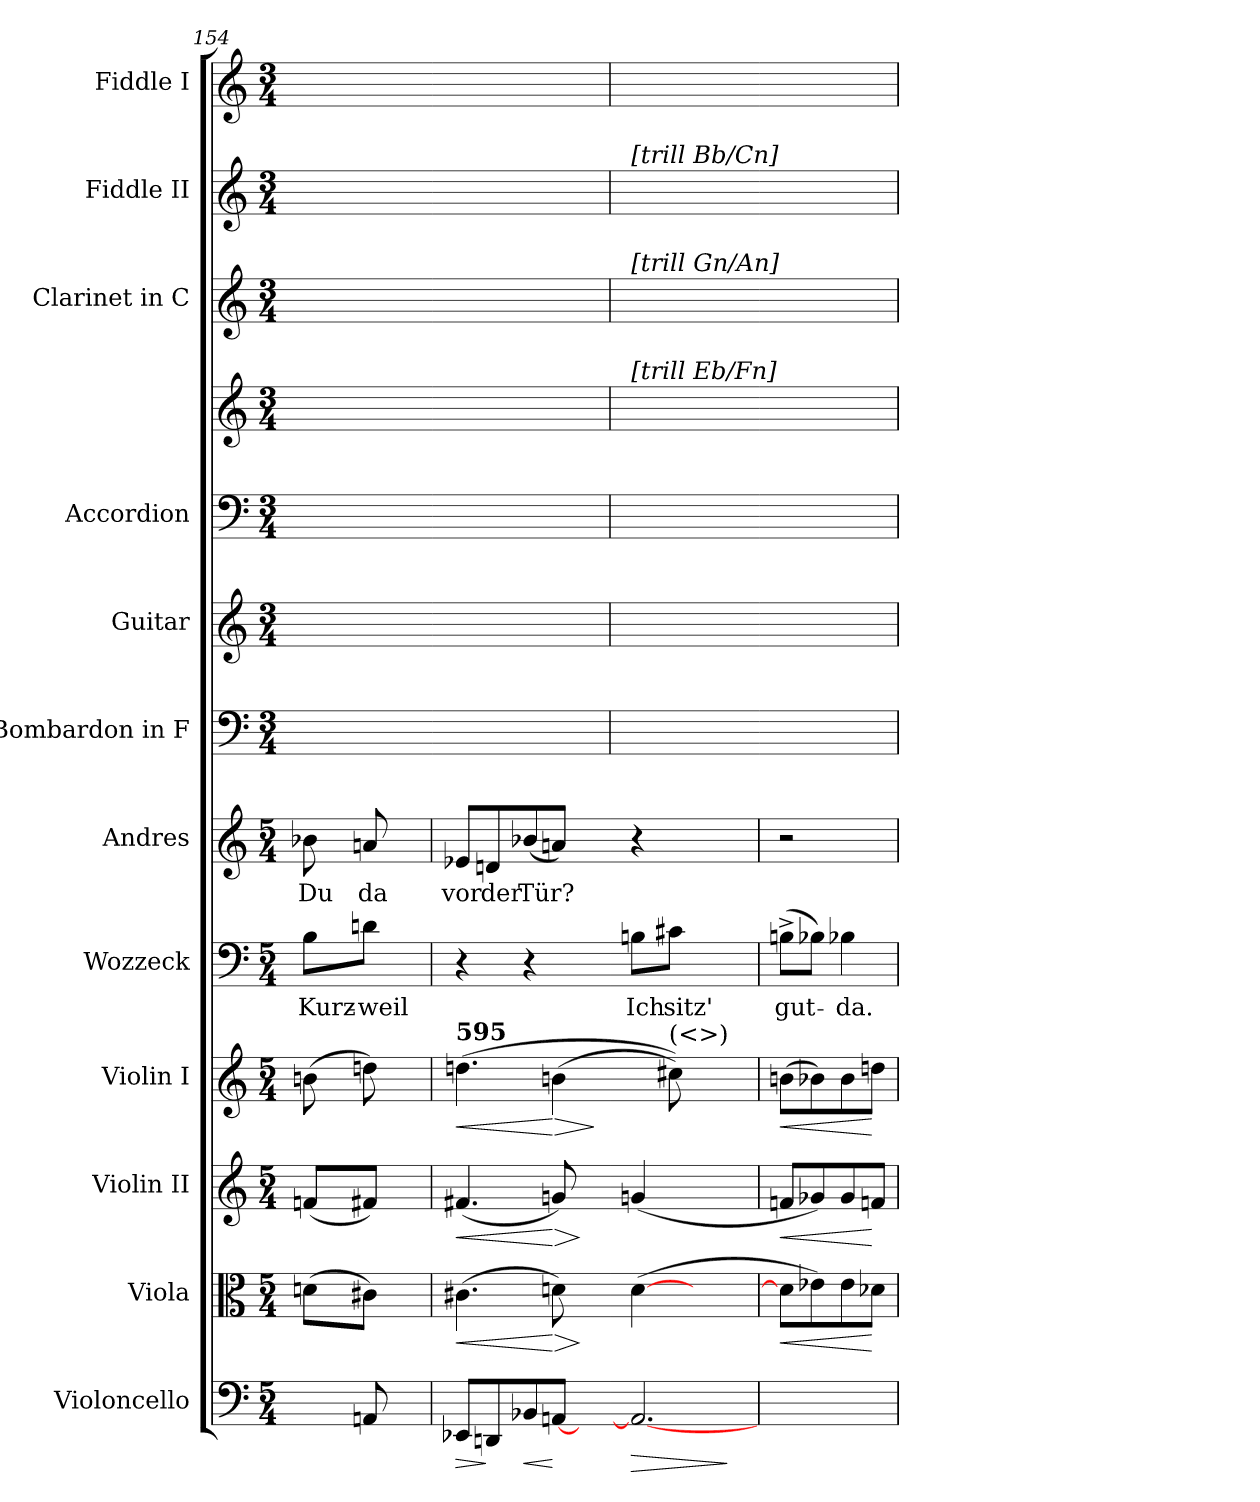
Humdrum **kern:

**kern	**dynam	**kern	**dynam	**kern	**dynam	**kern	**dynam	**kern	**text	**kern	**text	**kern	**kern	**kern	**kern	**kern	**kern	**kern
*part12	*part12	*part11	*part11	*part10	*part10	*part9	*part9	*part8	*part8	*part7	*part7	*part6	*part5	*part4	*part4	*part3	*part2	*part1
*staff13	*staff13	*staff12	*staff12	*staff11	*staff11	*staff10	*staff10	*staff9	*staff9	*staff8	*staff8	*staff7	*staff6	*staff5	*staff4	*staff3	*staff2	*staff1
*I"Violoncello	*	*I"Viola	*	*I"Violin II	*	*I"Violin I	*	*I"Wozzeck	*	*I"Andres	*	*I"Bombardon in F	*I"Guitar	*I"Accordion	*	*I"Clarinet in C	*I"Fiddle II	*I"Fiddle I
*I'Vc.	*	*I'Vla.	*	*I'Vln. II	*	*I'Vln. I	*	*I'Woz.	*	*I'And.	*	*	*I'Gtr.	*I'Acc	*	*I'Cl.	*I'Fid. II	*I'Fid. I
*clefF4	*	*clefC3	*	*clefG2	*	*clefG2	*	*clefF4	*	*clefG2	*	*clefF4	*clefG2	*clefF4	*clefG2	*clefG2	*clefG2	*clefG2
*	*	*	*	*	*	*	*	*	*	*ITrd7c12	*	*ITrd4c7	*ITrd7c12	*	*	*	*	*
*k[]	*	*k[]	*	*k[]	*	*k[]	*	*k[]	*	*k[]	*	*	*k[]	*k[]	*k[]	*k[]	*k[]	*k[]
*M5/4	*	*M5/4	*	*M5/4	*	*M5/4	*	*M5/4	*	*M5/4	*	*M3/4	*M3/4	*M3/4	*M3/4	*M3/4	*M3/4	*M3/4
=154	=154	=154	=154	=154	=154	=154	=154	=154	=154	=154	=154	=154	=154	=154	=154	=154	=154	=154
8ryy	.	(8dnL	.	(8fnL	.	(8bn	.	8B\L	Kurz-	8B-X	Du	8ryy	4ryy	2ryy	8ryy	8ryy	8ryy	8ryy
8AAn	.	8c#XJ)	.	8f#XJ)	.	8ddn)	.	8dn\J	weil	8An	da	8ryy	.	.	8ryy	8ryy	8ryy	8ryy
4ryy	.	4ryy	.	4ryy	.	4ryy	.	4ryy	.	4ryy	.	4ryy	4ryy	.	4ryy	4ryy	4ryy	4ryy
=	=-	=	=-	=	=-	=	=-	=	=-	=	=-	=-	=-	=-	=-	=-	=-	=-
!	!	!	!	!	!	!LO:TX:a:B:t=595	!	!	!	!	!	!	!	!	!	!	!	!
!	!LO:HP:b	!	!LO:HP:b	!	!LO:HP:b	!	!LO:HP:b	!	!	!	!	!	!	!	!	!	!	!
8EE-XL	>	(4.c#X	<	(4.f#X	<	(4.ddn	<	4r	.	8E-XL	vor	4ryy	4ryy	4ryy	8ryy	8ryy	8ryy	8ryy
8DDn	]	.	.	.	.	.	.	.	.	8Dn	der	.	.	.	8ryy	8ryy	8ryy	8ryy
!	!LO:HP:b	!	!	!	!	!	!	!	!	!	!	!	!	!	!	!	!	!
8BB-Xi	<	.	.	.	.	.	.	4r	.	(8B-X	Tür?	4ryy	4ryy	4ryy	8ryy	8ryy	8ryy	4ryy
!	!	!	!LO:HP:n=1:b	!	!LO:HP:n=1:b	!	!LO:HP:n=1:b	!	!	!	!	!	!	!	!	!	!	!
[8AAnJ	[	8dn)	[ >	8gn)	[ >	(4bn	[ >	.	.	8AnJ)	.	.	.	.	8ryy	8ryy	8ryy	.
8ryy	.	8ryy	]	8ryy	]	.	.	8ryy	.	8ryy	.	8ryy	8ryy	8ryy	8ryy	8ryy	8ryy	8ryy
.	.	.	.	.	.	.	]	.	.	.	.	.	.	.	.	.	.	.
=155-	=155	=155-	=155	=155-	=155	=155-	=155	=155-	=155	=155-	=155	=155	=155	=155	=155	=155	=155	=155
!	!	!	!	!	!	!	!	!	!	!	!	!	!	!	!	!	!LO:TX:a:t=[trill Bb/Cn]	!
!	!	!	!	!	!	!	!	!	!	!	!	!	!	!	!	!LO:TX:a:t=[trill Gn/An]	!	!
!	!	!	!	!	!	!	!	!	!	!	!	!	!	!	!LO:TX:a:t=[trill Eb/Fn]	!	!	!
!	!LO:HP:b	!	!	!	!	!	!	!	!	!	!	!	!	!	!	!	!	!
2.AA_	>	([4d	.	(4gn	.	8ryy	.	8Bn\L	Ich	4r	.	4ryy	4ryy	2.ryy	4ryy	4ryy	4ryy	8ryy
!	!	!	!	!	!	!LO:TX:a:t=(<>)	!	!	!	!	!	!	!	!	!	!	!	!
.	.	.	.	.	.	8cc#X))	.	8c#X\J	sitz'	.	.	.	.	.	.	.	.	8ryy
.	.	2ryy	.	2ryy	.	2ryy	.	2ryy	.	2ryy	.	2ryy	2ryy	.	2ryy	2ryy	2ryy	2ryy
.	]	.	.	.	.	.	.	.	.	.	.	.	.	.	.	.	.	.
=	=-	=	=-	=	=-	=	=-	=	=-	=	=-	=-	=-	=-	=-	=-	=-	=-
!	!	!	!LO:HP:b	!	!LO:HP:b	!	!LO:HP:b	!	!	!	!	!	!	!	!	!	!	!
2ryy	.	8dL]	<	8fnL	<	(8bnL	<	(8Bn^\L	gut-	2r	.	8ryy	4ryy	2ryy	2ryy	2ryy	2ryy	8ryy
.	.	8e-X)	.	8g-X)	.	8b-X)	.	8B-X\J)	.	.	.	8ryy	.	.	.	.	.	8ryy
.	.	8e-i	.	8g-i	.	8b-i	.	4B-X	da.	.	.	8ryy	4ryy	.	.	.	.	4ryy
.	.	8d-XJ	[	8fnJ	[	8ddnJ	[	.	.	.	.	8ryy	.	.	.	.	.	.
=	=	=	=	=	=	=	=	=	=	=	=	=	=	=	=	=	=	=
*-	*-	*-	*-	*-	*-	*-	*-	*-	*-	*-	*-	*-	*-	*-	*-	*-	*-	*-
